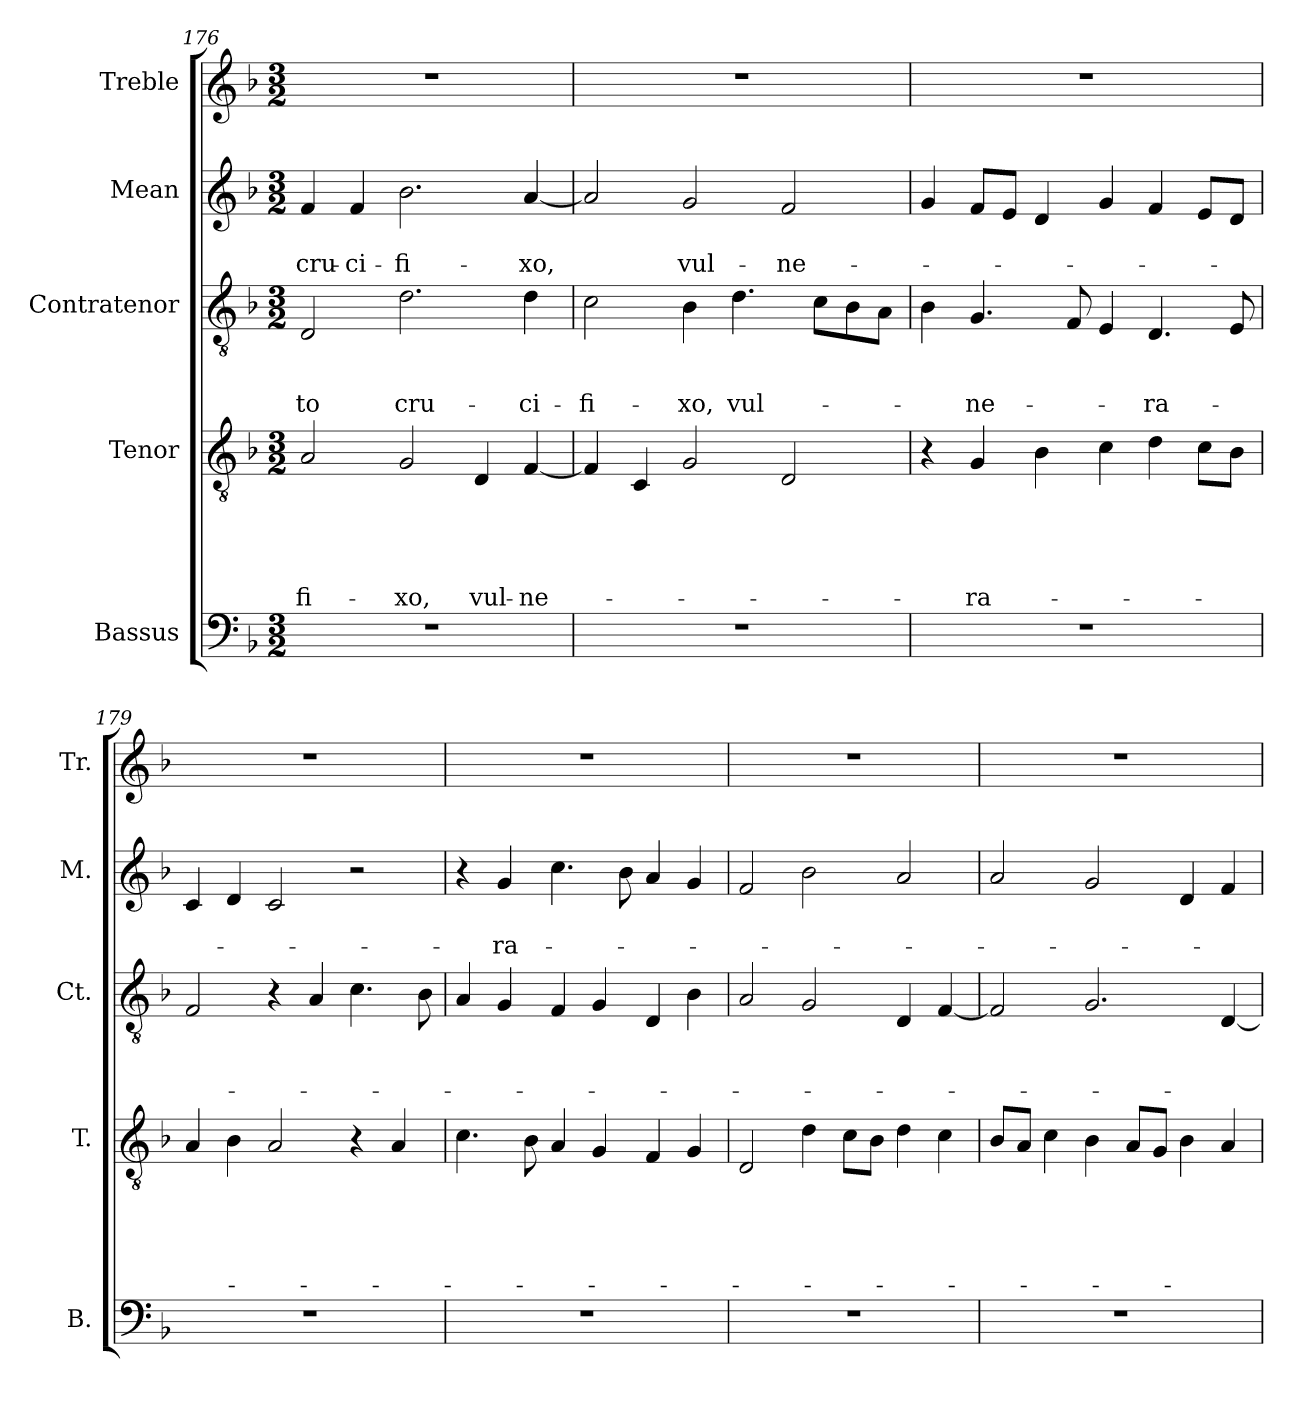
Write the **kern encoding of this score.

**kern	**kern	**text	**text	**text	**text	**text	**kern	**text	**text	**text	**kern	**text	**text	**kern
*part5	*part4	*part4	*part4	*part4	*part4	*part4	*part3	*part3	*part3	*part3	*part2	*part2	*part2	*part1
*staff5	*staff4	*staff4	*staff4	*staff4	*staff4	*staff4	*staff3	*staff3	*staff3	*staff3	*staff2	*staff2	*staff2	*staff1
*I"Bassus	*I"Tenor	*	*	*	*	*	*I"Contratenor	*	*	*	*I"Mean	*	*	*I"Treble
*I'B.	*I'T.	*	*	*	*	*	*I'Ct.	*	*	*	*I'M.	*	*	*I'Tr.
*clefF4	*clefGv2	*	*	*	*	*	*clefGv2	*	*	*	*clefG2	*	*	*clefG2
*k[b-]	*k[b-]	*	*	*	*	*	*k[b-]	*	*	*	*k[b-]	*	*	*k[b-]
*F:	*F:	*	*	*	*	*	*F:	*	*	*	*F:	*	*	*F:
*M3/2	*M3/2	*	*	*	*	*	*M3/2	*	*	*	*M3/2	*	*	*M3/2
=176	=176	=176	=176	=176	=176	=176	=176	=176	=176	=176	=176	=176	=176	=176
!LO:N:vis=1	!	!	!	!	!	!LO:LY:b	!	!	!	!LO:LY:b	!	!	!LO:LY:b	!LO:N:vis=1
1.r	2A/	.	.	.	.	-fi-	2D/	.	.	-to	4f/	.	cru-	1.r
!	!	!	!	!	!	!	!	!	!	!	!	!	!LO:LY:b:rj	!
.	.	.	.	.	.	.	.	.	.	.	4f/	.	-ci-	.
!	!	!	!	!	!	!LO:LY:b	!	!	!	!LO:LY:b	!	!	!LO:LY:b	!
.	2G/	.	.	.	.	-xo,	2.d\	.	.	cru-	2.b-\	.	-fi-	.
!	!	!	!	!	!	!LO:LY:b	!	!	!	!	!	!	!	!
.	4D/	.	.	.	.	vul-	.	.	.	.	.	.	.	.
!	!	!	!	!	!	!LO:LY:b:rj	!	!	!	!LO:LY:b	!	!	!LO:LY:b	!
.	[<4F/	.	.	.	.	-ne-	4d\	.	.	-ci-	[<4a/	.	-xo,	.
=177	=177	=177	=177	=177	=177	=177	=177	=177	=177	=177	=177	=177	=177	=177
!LO:N:vis=1	!	!	!	!	!	!	!	!	!	!LO:LY:b	!	!	!	!LO:N:vis=1
1.r	4F/]	.	.	.	.	.	2c\	.	.	-fi-	2a/]	.	.	1.r
.	4C/	.	.	.	.	.	.	.	.	.	.	.	.	.
!	!	!	!	!	!	!	!	!	!	!LO:LY:b	!	!	!LO:LY:b	!
.	2G/	.	.	.	.	.	4B-\	.	.	-xo,	2g/	.	vul-	.
!	!	!	!	!	!	!	!	!	!	!LO:LY:b	!	!	!	!
.	.	.	.	.	.	.	4.d\	.	.	vul-	.	.	.	.
!	!	!	!	!	!	!	!	!	!	!	!	!	!LO:LY:b	!
.	2D/	.	.	.	.	.	.	.	.	.	2f/	.	-ne-	.
.	.	.	.	.	.	.	8c\L	.	.	.	.	.	.	.
.	.	.	.	.	.	.	8B-\	.	.	.	.	.	.	.
.	.	.	.	.	.	.	8A\J	.	.	.	.	.	.	.
!!LO:LB:g=z
=178	=178	=178	=178	=178	=178	=178	=178	=178	=178	=178	=178	=178	=178	=178
1.r	4r	.	.	.	.	.	4B-\	.	.	.	4g/	.	.	1.r
!	!	!	!	!	!	!LO:LY:b	!	!	!	!LO:LY:b	!	!	!	!
.	4G/	.	.	.	.	-ra-	4.G/	.	.	-ne-	8f/L	.	.	.
.	.	.	.	.	.	.	.	.	.	.	8e/J	.	.	.
.	4B-\	.	.	.	.	.	.	.	.	.	4d/	.	.	.
.	.	.	.	.	.	.	8F/	.	.	.	.	.	.	.
.	4c\	.	.	.	.	.	4E/	.	.	.	4g/	.	.	.
!	!	!	!	!	!	!	!	!	!	!LO:LY:b	!	!	!	!
.	4d\	.	.	.	.	.	4.D/	.	.	-ra-	4f/	.	.	.
.	8c\L	.	.	.	.	.	.	.	.	.	8e/L	.	.	.
.	8B-\J	.	.	.	.	.	8E/	.	.	.	8d/J	.	.	.
=179	=179	=179	=179	=179	=179	=179	=179	=179	=179	=179	=179	=179	=179	=179
1.r	4A/	.	.	.	.	.	2F/	.	.	.	4c/	.	.	1.r
.	4B-\	.	.	.	.	.	.	.	.	.	4d/	.	.	.
.	2A/	.	.	.	.	.	4r	.	.	.	2c/	.	.	.
.	.	.	.	.	.	.	4A/	.	.	.	.	.	.	.
.	4r	.	.	.	.	.	4.c\	.	.	.	2r	.	.	.
.	4A/	.	.	.	.	.	.	.	.	.	.	.	.	.
.	.	.	.	.	.	.	8B-\	.	.	.	.	.	.	.
=180	=180	=180	=180	=180	=180	=180	=180	=180	=180	=180	=180	=180	=180	=180
1.r	4.c\	.	.	.	.	.	4A/	.	.	.	4r	.	.	1.r
!	!	!	!	!	!	!	!	!	!	!	!	!	!LO:LY:b	!
.	.	.	.	.	.	.	4G/	.	.	.	4g/	.	-ra-	.
.	8B-\	.	.	.	.	.	.	.	.	.	.	.	.	.
.	4A/	.	.	.	.	.	4F/	.	.	.	4.cc\	.	.	.
.	4G/	.	.	.	.	.	4G/	.	.	.	.	.	.	.
.	.	.	.	.	.	.	.	.	.	.	8b-\	.	.	.
.	4F/	.	.	.	.	.	4D/	.	.	.	4a/	.	.	.
.	4G/	.	.	.	.	.	4B-\	.	.	.	4g/	.	.	.
=181	=181	=181	=181	=181	=181	=181	=181	=181	=181	=181	=181	=181	=181	=181
1.r	2D/	.	.	.	.	.	2A/	.	.	.	2f/	.	.	1.r
.	4d\	.	.	.	.	.	2G/	.	.	.	2b-\	.	.	.
.	8c\L	.	.	.	.	.	.	.	.	.	.	.	.	.
.	8B-\J	.	.	.	.	.	.	.	.	.	.	.	.	.
.	4d\	.	.	.	.	.	4D/	.	.	.	2a/	.	.	.
.	4c\	.	.	.	.	.	[<4F/	.	.	.	.	.	.	.
!!LO:LB:g=z
=182	=182	=182	=182	=182	=182	=182	=182	=182	=182	=182	=182	=182	=182	=182
1.r	8B-/L	.	.	.	.	.	2F/]	.	.	.	2a/	.	.	1.r
.	8A/J	.	.	.	.	.	.	.	.	.	.	.	.	.
.	4c\	.	.	.	.	.	.	.	.	.	.	.	.	.
.	4B-\	.	.	.	.	.	2.G/	.	.	.	2g/	.	.	.
.	8A/L	.	.	.	.	.	.	.	.	.	.	.	.	.
.	8G/J	.	.	.	.	.	.	.	.	.	.	.	.	.
.	4B-\	.	.	.	.	.	.	.	.	.	4d/	.	.	.
.	4A/	.	.	.	.	.	[<4D/	.	.	.	4f/	.	.	.
=	=	=	=	=	=	=	=	=	=	=	=	=	=	=
*-	*-	*-	*-	*-	*-	*-	*-	*-	*-	*-	*-	*-	*-	*-
